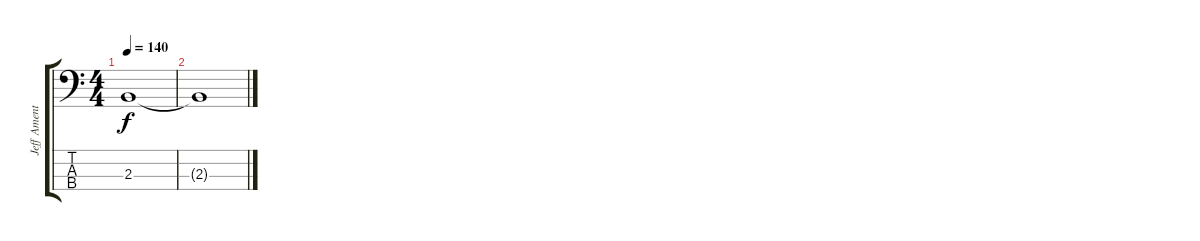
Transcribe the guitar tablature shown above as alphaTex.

\track ("Jeff Ament" "Jeff Ament") {instrument electricbassfinger}
\staff {score tabs}
\tuning (G2 D2 A1 E1) {hide}
\ts (4 4)
\tempo 140
\clef f4
\ks c
2.3{t}.1{dy f} |
2.3{t}.1
